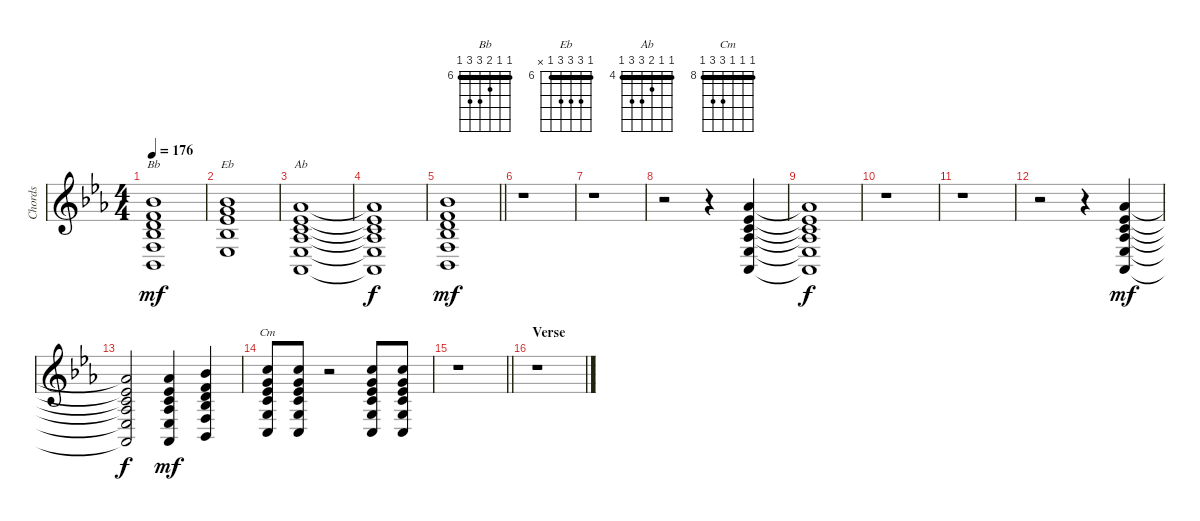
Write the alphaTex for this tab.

\track ("Chords" "Chords") {instrument stringensemble1}
\staff {score}
\tuning (E4 B3 G3 D3 A2 E2) {hide}
\chord ("Bb" 6 6 7 8 8 6) {firstfret 6 barre 6}
\chord ("Eb" 6 8 8 8 6 x) {firstfret 6 barre 6}
\chord ("Ab" 4 4 5 6 6 4) {firstfret 4 barre 4}
\chord ("Cm" 8 8 8 10 10 8) {firstfret 8 barre 8}
\ts (4 4)
\tempo 176
\clef g2
\ks cminor
(6.1 6.2 7.3 8.4 8.5 6.6).1{ch "Bb" dy mf} |
(6.1 8.2 8.3 8.4 6.5).1{ch "Eb"} |
(4.1 4.2 5.3 6.4 6.5 4.6).1{ch "Ab"} |
(4.1{t} 4.2{t} 5.3{t} 6.4{t} 6.5{t} 4.6{t}).1{dy f} |
\barLineRight lightlight
(6.1 6.2 7.3 8.4 8.5 6.6).1{dy mf} |
\section ("" "")
r.1 |
r.1 |
r.2 r.4 (4.1 4.2 5.3 6.4 6.5 4.6).4 |
(4.1{t} 4.2{t} 5.3{t} 6.4{t} 6.5{t} 4.6{t}).1{dy f} |
r.1 |
r.1 |
r.2 r.4 (4.1 4.2 5.3 6.4 6.5 4.6).4{dy mf} |
(4.1{t} 4.2{t} 5.3{t} 6.4{t} 6.5{t} 4.6{t}).2{dy f} (4.1 4.2 5.3 6.4 6.5 4.6).4{dy mf} (6.1 6.2 7.3 8.4 8.5 6.6).4 |
(8.1 8.2 8.3 10.4 10.5 8.6).8{ch "Cm"} (8.1 8.2 8.3 10.4 10.5 8.6).8 r.2 (8.1 8.2 8.3 10.4 10.5 8.6).8 (8.1 8.2 8.3 10.4 10.5 8.6).8 |
\barLineRight lightlight
r.1 |
\section ("" "Verse")
r.1
